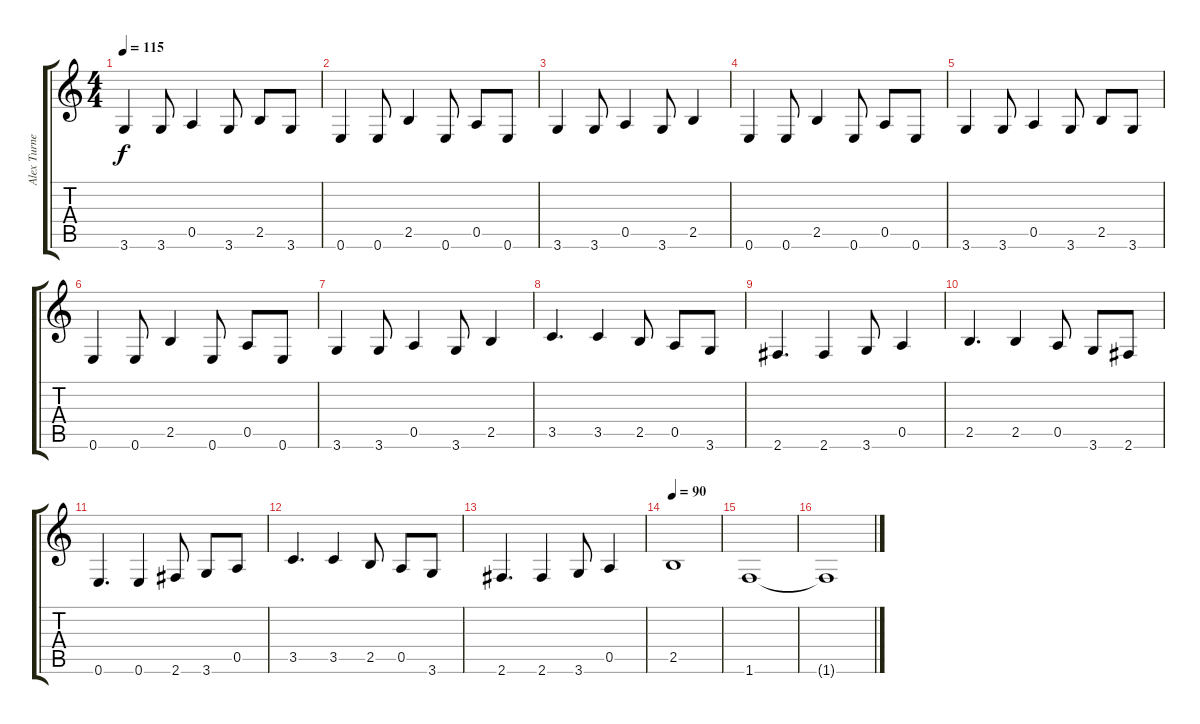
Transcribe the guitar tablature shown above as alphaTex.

\track ("Alex Turner (Rhythm Guitar)" "Alex Turne") {instrument overdrivenguitar}
\staff {score tabs}
\tuning (E4 B3 G3 D3 A2 E2) {hide}
\ts (4 4)
\tempo 115
\clef g2
\ks c
3.6.4{dy f instrument electricguitarclean} 3.6.8 0.5.4 3.6.8 2.5.8 3.6.8 |
0.6.4{instrument electricguitarclean} 0.6.8 2.5.4 0.6.8 0.5.8 0.6.8 |
3.6.4{instrument electricguitarclean} 3.6.8 0.5.4 3.6.8 2.5.4 |
0.6.4{instrument electricguitarclean} 0.6.8 2.5.4 0.6.8 0.5.8 0.6.8 |
3.6.4{instrument electricguitarclean} 3.6.8 0.5.4 3.6.8 2.5.8 3.6.8 |
0.6.4{instrument electricguitarclean} 0.6.8 2.5.4 0.6.8 0.5.8 0.6.8 |
3.6.4{instrument electricguitarclean} 3.6.8 0.5.4 3.6.8 2.5.4 |
3.5.4{d} 3.5.4 2.5.8 0.5.8 3.6.8 |
2.6.4{d} 2.6.4 3.6.8 0.5.4 |
2.5.4{d} 2.5.4 0.5.8 3.6.8 2.6.8 |
0.6.4{d} 0.6.4 2.6.8 3.6.8 0.5.8 |
3.5.4{d} 3.5.4 2.5.8 0.5.8 3.6.8 |
2.6.4{d} 2.6.4 3.6.8 0.5.4 |
\tempo 90
2.5.1 |
1.6.1 |
1.6{t}.1
